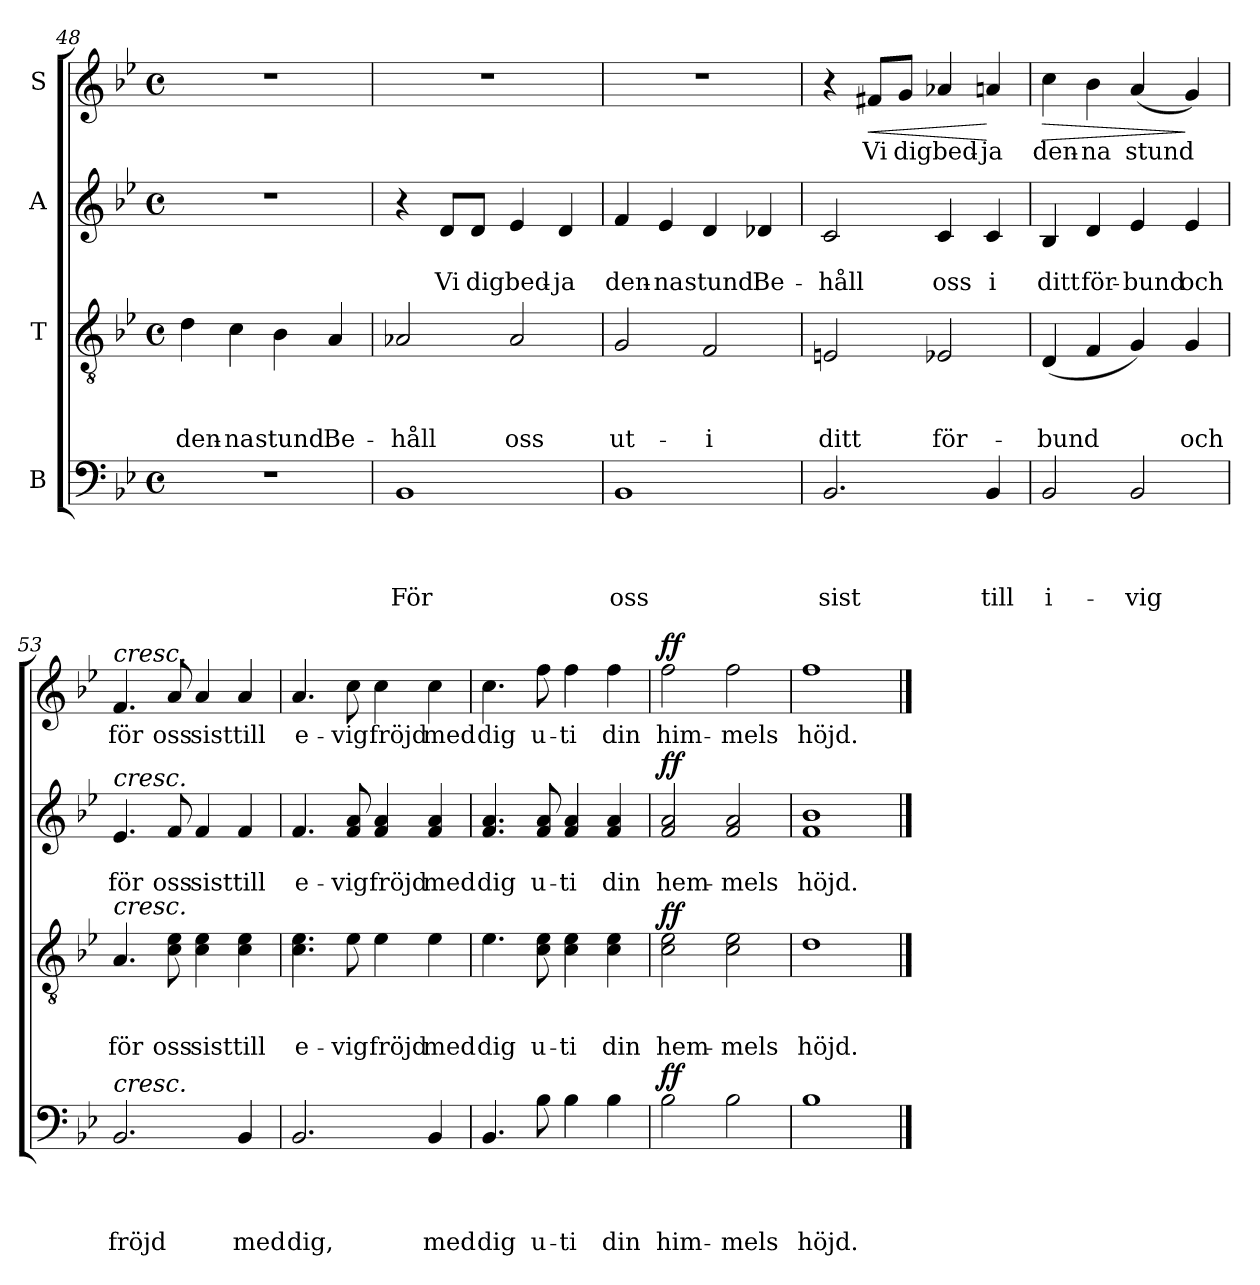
**kern	**text	**text	**text	**text	**dynam	**kern	**text	**text	**text	**dynam	**kern	**text	**text	**dynam	**kern	**text	**dynam
*part4	*part4	*part4	*part4	*part4	*part4	*part3	*part3	*part3	*part3	*part3	*part2	*part2	*part2	*part2	*part1	*part1	*part1
*staff4	*staff4	*staff4	*staff4	*staff4	*staff4	*staff3	*staff3	*staff3	*staff3	*staff3	*staff2	*staff2	*staff2	*staff2	*staff1	*staff1	*staff1
*I"B	*	*	*	*	*	*I"T	*	*	*	*	*I"A	*	*	*	*I"S	*	*
!!LO:PB:g=z
*clefF4	*	*	*	*	*	*clefGv2	*	*	*	*	*clefG2	*	*	*	*clefG2	*	*
*k[b-e-]	*	*	*	*	*	*k[b-e-]	*	*	*	*	*k[b-e-]	*	*	*	*k[b-e-]	*	*
*B-:	*	*	*	*	*	*B-:	*	*	*	*	*B-:	*	*	*	*B-:	*	*
*M4/4	*	*	*	*	*	*M4/4	*	*	*	*	*M4/4	*	*	*	*M4/4	*	*
*met(c)	*	*	*	*	*	*met(c)	*	*	*	*	*met(c)	*	*	*	*met(c)	*	*
=48	=48	=48	=48	=48	=48	=48	=48	=48	=48	=48	=48	=48	=48	=48	=48	=48	=48
!	!	!	!	!	!	!	!	!	!LO:LY:b	!	!	!	!	!	!	!	!
1r	.	.	.	.	.	4d\	.	.	den-	.	1r	.	.	.	1r	.	.
!	!	!	!	!	!	!	!	!	!LO:LY:b	!	!	!	!	!	!	!	!
.	.	.	.	.	.	4c\	.	.	-na	.	.	.	.	.	.	.	.
!	!	!	!	!	!	!	!	!	!LO:LY:b	!	!	!	!	!	!	!	!
.	.	.	.	.	.	4B-\	.	.	stund:	.	.	.	.	.	.	.	.
!	!	!	!	!	!	!	!	!	!LO:LY:b	!	!	!	!	!	!	!	!
.	.	.	.	.	.	4A/	.	.	Be-	.	.	.	.	.	.	.	.
=49	=49	=49	=49	=49	=49	=49	=49	=49	=49	=49	=49	=49	=49	=49	=49	=49	=49
!	!	!	!	!LO:LY:b	!	!	!	!	!LO:LY:b	!	!	!	!	!	!	!	!
1BB-	.	.	.	För	.	2A-X/	.	.	-håll	.	4r	.	.	.	1r	.	.
!	!	!	!	!	!	!	!	!	!	!	!	!	!LO:LY:b	!	!	!	!
.	.	.	.	.	.	.	.	.	.	.	8d/L	.	Vi	.	.	.	.
!	!	!	!	!	!	!	!	!	!	!	!	!	!LO:LY:b	!	!	!	!
.	.	.	.	.	.	.	.	.	.	.	8d/J	.	dig	.	.	.	.
!	!	!	!	!	!	!	!	!	!LO:LY:b	!	!	!	!LO:LY:b	!	!	!	!
.	.	.	.	.	.	2A-/	.	.	oss	.	4e-/	.	bed-	.	.	.	.
!	!	!	!	!	!	!	!	!	!	!	!	!	!LO:LY:b	!	!	!	!
.	.	.	.	.	.	.	.	.	.	.	4d/	.	-ja	.	.	.	.
=50	=50	=50	=50	=50	=50	=50	=50	=50	=50	=50	=50	=50	=50	=50	=50	=50	=50
!	!	!	!	!LO:LY:b	!	!	!	!	!LO:LY:b	!	!	!	!LO:LY:b	!	!	!	!
1BB-	.	.	.	oss	.	2G/	.	.	ut-	.	4f/	.	den-	.	1r	.	.
!	!	!	!	!	!	!	!	!	!	!	!	!	!LO:LY:b	!	!	!	!
.	.	.	.	.	.	.	.	.	.	.	4e-/	.	-na	.	.	.	.
!	!	!	!	!	!	!	!	!	!LO:LY:b	!	!	!	!LO:LY:b	!	!	!	!
.	.	.	.	.	.	2F/	.	.	-i	.	4d/	.	stund:	.	.	.	.
!	!	!	!	!	!	!	!	!	!	!	!	!	!LO:LY:b	!	!	!	!
.	.	.	.	.	.	.	.	.	.	.	4d-X/	.	Be-	.	.	.	.
=51	=51	=51	=51	=51	=51	=51	=51	=51	=51	=51	=51	=51	=51	=51	=51	=51	=51
!	!	!	!	!LO:LY:b	!	!	!	!	!LO:LY:b	!	!	!	!LO:LY:b	!	!	!	!
2.BB-/	.	.	.	sist	.	2En/	.	.	ditt	.	2c/	.	-håll	.	4r	.	.
!	!	!	!	!	!	!	!	!	!	!	!	!	!	!	!	!LO:LY:b	!LO:HP:b
.	.	.	.	.	.	.	.	.	.	.	.	.	.	.	8f#X/L	Vi	<
!	!	!	!	!	!	!	!	!	!	!	!	!	!	!	!	!LO:LY:b	!
.	.	.	.	.	.	.	.	.	.	.	.	.	.	.	8g/J	dig	.
!	!	!	!	!	!	!	!	!	!LO:LY:b	!	!	!	!LO:LY:b	!	!	!LO:LY:b	!
.	.	.	.	.	.	2E-X/	.	.	för-	.	4c/	.	oss	.	4a-X/	bed-	.
!	!	!	!	!LO:LY:b	!	!	!	!	!	!	!	!	!LO:LY:b	!	!	!LO:LY:b	!
4BB-/	.	.	.	till	.	.	.	.	.	.	4c/	.	i	.	4an/	-ja	[
=52	=52	=52	=52	=52	=52	=52	=52	=52	=52	=52	=52	=52	=52	=52	=52	=52	=52
!	!	!	!	!LO:LY:b	!	!	!	!	!LO:LY:b	!	!	!	!LO:LY:b	!	!	!LO:LY:b	!LO:HP:b
2BB-/	.	.	.	i-	.	(<4D/	.	.	-bund	.	4B-/	.	ditt	.	4cc\	den-	>
!	!	!	!	!	!	!	!	!	!	!	!	!	!LO:LY:b	!	!	!LO:LY:b	!
.	.	.	.	.	.	4F/	.	.	.	.	4d/	.	för-	.	4b-\	-na	.
!	!	!	!	!LO:LY:b	!	!	!	!	!	!	!	!	!LO:LY:b	!	!	!LO:LY:b	!
2BB-/	.	.	.	-vig	.	4G/)	.	.	.	.	4e-/	.	-bund	.	(<4a/	stund	.
!	!	!	!	!	!	!	!	!	!LO:LY:b	!	!	!	!LO:LY:b	!	!	!	!
.	.	.	.	.	.	4G/	.	.	och	.	4e-/	.	och	.	4g/)	.	]
!!LO:LB:g=z
=53	=53	=53	=53	=53	=53	=53	=53	=53	=53	=53	=53	=53	=53	=53	=53	=53	=53
!	!	!	!	!	!	!	!	!	!	!	!	!	!	!	!LO:TX:a:i:t=cresc.	!	!
!	!	!	!	!	!	!	!	!	!	!	!LO:TX:a:i:t=cresc.	!	!	!	!	!	!
!	!	!	!	!	!	!LO:TX:a:i:t=cresc.	!	!	!	!	!	!	!	!	!	!	!
!LO:TX:a:i:t=cresc.	!	!	!	!	!	!	!	!	!	!	!	!	!	!	!	!	!
!	!	!	!	!LO:LY:b	!	!	!	!	!LO:LY:b	!	!	!	!LO:LY:b	!	!	!LO:LY:b	!
2.BB-/	.	.	.	fröjd	.	4.A/	.	.	för	.	4.e-/	.	för	.	4.f/	för	.
!	!	!	!	!	!	!	!	!	!LO:LY:b	!	!	!	!LO:LY:b	!	!	!LO:LY:b	!
.	.	.	.	.	.	8c\ 8e-\	.	.	oss	.	8f/	.	oss	.	8a/	oss	.
!	!	!	!	!	!	!	!	!	!LO:LY:b	!	!	!	!LO:LY:b	!	!	!LO:LY:b	!
.	.	.	.	.	.	4c\ 4e-\	.	.	sist	.	4f/	.	sist	.	4a/	sist	.
!	!	!	!	!LO:LY:b	!	!	!	!	!LO:LY:b	!	!	!	!LO:LY:b	!	!	!LO:LY:b	!
4BB-/	.	.	.	med	.	4c\ 4e-\	.	.	till	.	4f/	.	till	.	4a/	till	.
=54	=54	=54	=54	=54	=54	=54	=54	=54	=54	=54	=54	=54	=54	=54	=54	=54	=54
!	!	!	!	!LO:LY:b	!	!	!	!	!LO:LY:b	!	!	!	!LO:LY:b	!	!	!LO:LY:b	!
2.BB-/	.	.	.	dig,	.	4.c\ 4.e-\	.	.	e-	.	4.f/	.	e-	.	4.a/	e-	.
!	!	!	!	!	!	!	!	!	!LO:LY:b	!	!	!	!LO:LY:b	!	!	!LO:LY:b	!
.	.	.	.	.	.	8e-\	.	.	-vig	.	8f/ 8a/	.	-vig	.	8cc\	-vig	.
!	!	!	!	!	!	!	!	!	!LO:LY:b	!	!	!	!LO:LY:b	!	!	!LO:LY:b	!
.	.	.	.	.	.	4e-\	.	.	fröjd	.	4f/ 4a/	.	fröjd	.	4cc\	fröjd	.
!	!	!	!	!LO:LY:b	!	!	!	!	!LO:LY:b	!	!	!	!LO:LY:b	!	!	!LO:LY:b	!
4BB-/	.	.	.	med	.	4e-\	.	.	med	.	4f/ 4a/	.	med	.	4cc\	med	.
=55	=55	=55	=55	=55	=55	=55	=55	=55	=55	=55	=55	=55	=55	=55	=55	=55	=55
!	!	!	!	!LO:LY:b	!	!	!	!	!LO:LY:b	!	!	!	!LO:LY:b	!	!	!LO:LY:b	!
4.BB-/	.	.	.	dig	.	4.e-\	.	.	dig	.	4.f/ 4.a/	.	dig	.	4.cc\	dig	.
!	!	!	!	!LO:LY:b	!	!	!	!	!LO:LY:b	!	!	!	!LO:LY:b	!	!	!LO:LY:b	!
8B-\	.	.	.	u-	.	8c\ 8e-\	.	.	u-	.	8f/ 8a/	.	u-	.	8ff\	u-	.
!	!	!	!	!LO:LY:b	!	!	!	!	!LO:LY:b	!	!	!	!LO:LY:b	!	!	!LO:LY:b	!
4B-\	.	.	.	-ti	.	4c\ 4e-\	.	.	-ti	.	4f/ 4a/	.	-ti	.	4ff\	-ti	.
!	!	!	!	!LO:LY:b	!	!	!	!	!LO:LY:b	!	!	!	!LO:LY:b	!	!	!LO:LY:b	!
4B-\	.	.	.	din	.	4c\ 4e-\	.	.	din	.	4f/ 4a/	.	din	.	4ff\	din	.
=56	=56	=56	=56	=56	=56	=56	=56	=56	=56	=56	=56	=56	=56	=56	=56	=56	=56
!	!	!	!	!LO:LY:b	!LO:DY:a	!	!	!	!LO:LY:b	!LO:DY:a	!	!	!LO:LY:b	!LO:DY:a	!	!LO:LY:b	!LO:DY:a
2B-\	.	.	.	him-	ff	2c\ 2e-\	.	.	hem-	ff	2f/ 2a/	.	hem-	ff	2ff\	him-	ff
!	!	!	!	!LO:LY:b	!	!	!	!	!LO:LY:b	!	!	!	!LO:LY:b	!	!	!LO:LY:b	!
2B-\	.	.	.	-mels	.	2c\ 2e-\	.	.	-mels	.	2f/ 2a/	.	-mels	.	2ff\	-mels	.
=57	=57	=57	=57	=57	=57	=57	=57	=57	=57	=57	=57	=57	=57	=57	=57	=57	=57
!	!	!	!	!LO:LY:b	!	!	!	!	!LO:LY:b	!	!	!	!LO:LY:b	!	!	!LO:LY:b	!
1B-	.	.	.	höjd.	.	1d	.	.	höjd.	.	1f 1b-	.	höjd.	.	1ff	höjd.	.
==	==	==	==	==	==	==	==	==	==	==	==	==	==	==	==	==	==
*-	*-	*-	*-	*-	*-	*-	*-	*-	*-	*-	*-	*-	*-	*-	*-	*-	*-
